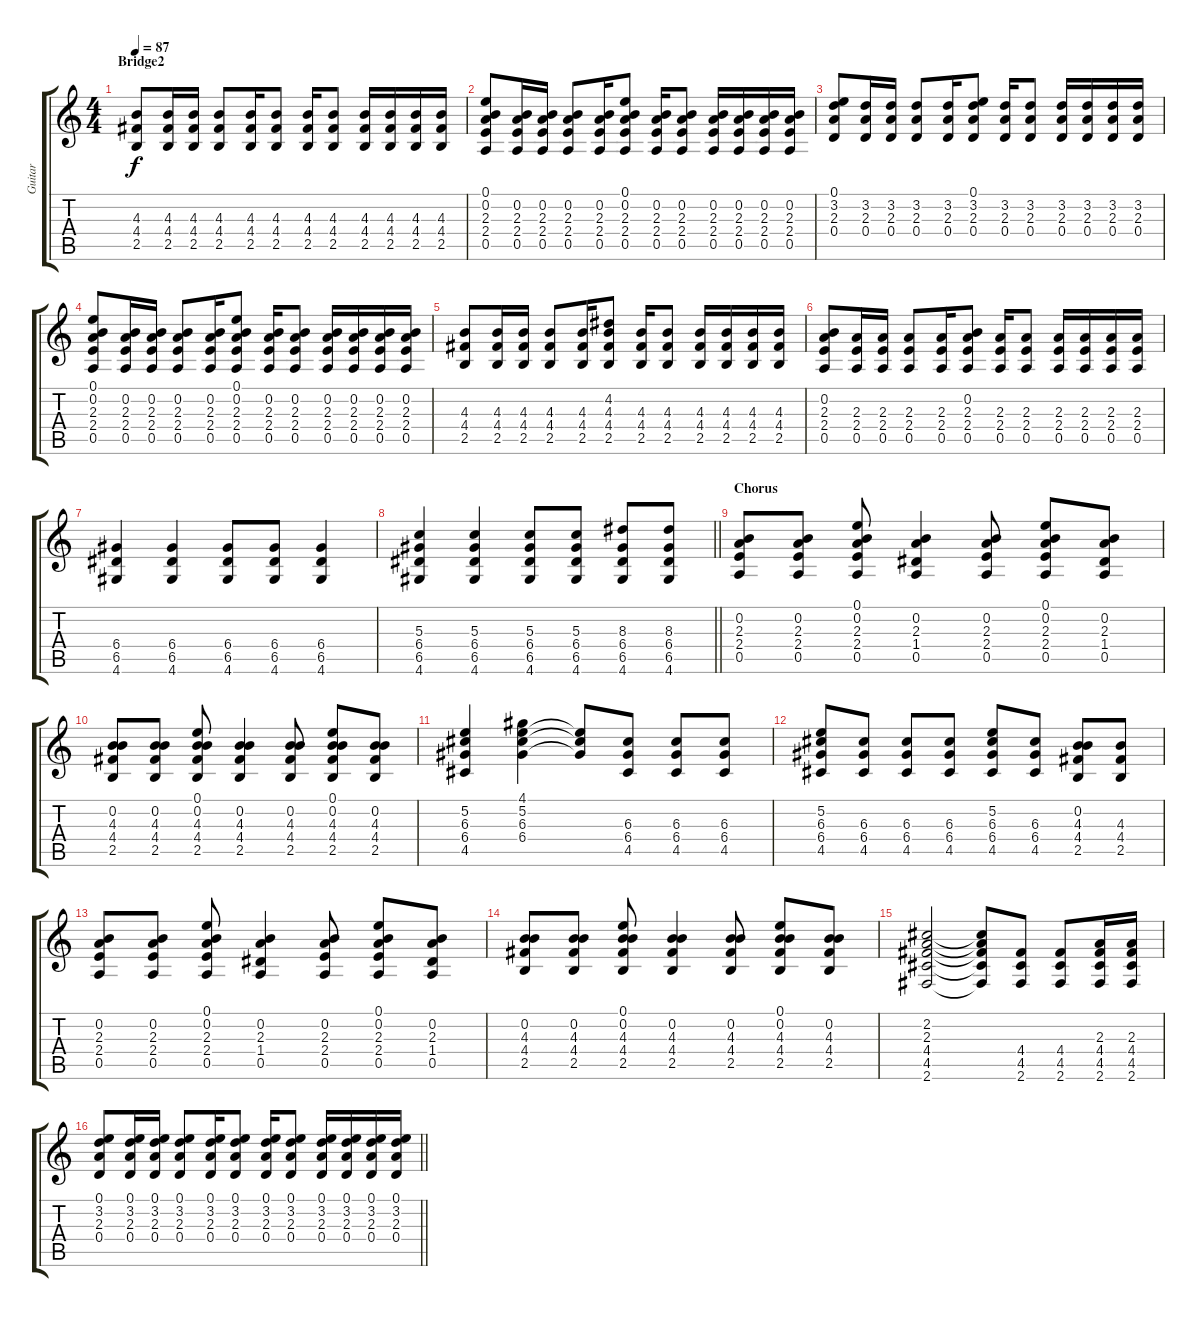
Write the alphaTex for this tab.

\track ("Guitar" "Guitar") {instrument electricguitarjazz}
\staff {score tabs}
\tuning (E4 B3 G3 D3 A2 E2) {hide}
\ts (4 4)
\section ("" "Bridge2")
\tempo 87
\clef g2
\ks c
(4.3 4.4 2.5).8{dy f} (4.3 4.4 2.5).16 (4.3 4.4 2.5).16 (4.3 4.4 2.5).8 (4.3 4.4 2.5).16 (4.3 4.4 2.5).8 (4.3 4.4 2.5).16 (4.3 4.4 2.5).8 (4.3 4.4 2.5).16 (4.3 4.4 2.5).16 (4.3 4.4 2.5).16 (4.3 4.4 2.5).16 |
(0.1 0.2 2.3 2.4 0.5).8 (0.2 2.3 2.4 0.5).16 (0.2 2.3 2.4 0.5).16 (0.2 2.3 2.4 0.5).8 (0.2 2.3 2.4 0.5).16 (0.1 0.2 2.3 2.4 0.5).8 (0.2 2.3 2.4 0.5).16 (0.2 2.3 2.4 0.5).8 (0.2 2.3 2.4 0.5).16 (0.2 2.3 2.4 0.5).16 (0.2 2.3 2.4 0.5).16 (0.2 2.3 2.4 0.5).16 |
(0.1 3.2 2.3 0.4).8 (3.2 2.3 0.4).16 (3.2 2.3 0.4).16 (3.2 2.3 0.4).8 (3.2 2.3 0.4).16 (0.1 3.2 2.3 0.4).8 (3.2 2.3 0.4).16 (3.2 2.3 0.4).8 (3.2 2.3 0.4).16 (3.2 2.3 0.4).16 (3.2 2.3 0.4).16 (3.2 2.3 0.4).16 |
(0.1 0.2 2.3 2.4 0.5).8 (0.2 2.3 2.4 0.5).16 (0.2 2.3 2.4 0.5).16 (0.2 2.3 2.4 0.5).8 (0.2 2.3 2.4 0.5).16 (0.1 0.2 2.3 2.4 0.5).8 (0.2 2.3 2.4 0.5).16 (0.2 2.3 2.4 0.5).8 (0.2 2.3 2.4 0.5).16 (0.2 2.3 2.4 0.5).16 (0.2 2.3 2.4 0.5).16 (0.2 2.3 2.4 0.5).16 |
(4.3 4.4 2.5).8 (4.3 4.4 2.5).16 (4.3 4.4 2.5).16 (4.3 4.4 2.5).8 (4.3 4.4 2.5).16 (4.2 4.3 4.4 2.5).8 (4.3 4.4 2.5).16 (4.3 4.4 2.5).8 (4.3 4.4 2.5).16 (4.3 4.4 2.5).16 (4.3 4.4 2.5).16 (4.3 4.4 2.5).16 |
(0.2 2.3 2.4 0.5).8 (2.3 2.4 0.5).16 (2.3 2.4 0.5).16 (2.3 2.4 0.5).8 (2.3 2.4 0.5).16 (0.2 2.3 2.4 0.5).8 (2.3 2.4 0.5).16 (2.3 2.4 0.5).8 (2.3 2.4 0.5).16 (2.3 2.4 0.5).16 (2.3 2.4 0.5).16 (2.3 2.4 0.5).16 |
(6.4 6.5 4.6).4 (6.4 6.5 4.6).4 (6.4 6.5 4.6).8 (6.4 6.5 4.6).8 (6.4 6.5 4.6).4 |
\barLineRight lightlight
(5.3 6.4 6.5 4.6).4 (5.3 6.4 6.5 4.6).4 (5.3 6.4 6.5 4.6).8 (5.3 6.4 6.5 4.6).8 (8.3 6.4 6.5 4.6).8 (8.3 6.4 6.5 4.6).8 |
\section ("" "Chorus")
(0.2 2.3 2.4 0.5).8 (0.2 2.3 2.4 0.5).8 (0.1 0.2 2.3 2.4 0.5).8 (0.2 2.3 1.4 0.5).4 (0.2 2.3 2.4 0.5).8 (0.1 0.2 2.3 2.4 0.5).8 (0.2 2.3 1.4 0.5).8 |
(0.2 4.3 4.4 2.5).8 (0.2 4.3 4.4 2.5).8 (0.1 0.2 4.3 4.4 2.5).8 (0.2 4.3 4.4 2.5).4 (0.2 4.3 4.4 2.5).8 (0.1 0.2 4.3 4.4 2.5).8 (0.2 4.3 4.4 2.5).8 |
(5.2 6.3 6.4 4.5).4 (4.1 5.2 6.3 6.4).4 (5.2{t} 6.3{t} 6.4{t}).8 (6.3 6.4 4.5).8 (6.3 6.4 4.5).8 (6.3 6.4 4.5).8 |
(5.2 6.3 6.4 4.5).8 (6.3 6.4 4.5).8 (6.3 6.4 4.5).8 (6.3 6.4 4.5).8 (5.2 6.3 6.4 4.5).8 (6.3 6.4 4.5).8 (0.2 4.3 4.4 2.5).8 (4.3 4.4 2.5).8 |
(0.2 2.3 2.4 0.5).8 (0.2 2.3 2.4 0.5).8 (0.1 0.2 2.3 2.4 0.5).8 (0.2 2.3 1.4 0.5).4 (0.2 2.3 2.4 0.5).8 (0.1 0.2 2.3 2.4 0.5).8 (0.2 2.3 1.4 0.5).8 |
(0.2 4.3 4.4 2.5).8 (0.2 4.3 4.4 2.5).8 (0.1 0.2 4.3 4.4 2.5).8 (0.2 4.3 4.4 2.5).4 (0.2 4.3 4.4 2.5).8 (0.1 0.2 4.3 4.4 2.5).8 (0.2 4.3 4.4 2.5).8 |
(2.2 2.3 4.4 4.5 2.6).2 (2.2{t} 2.3{t} 4.4{t} 4.5{t} 2.6{t}).8 (4.4 4.5 2.6).8 (4.4 4.5 2.6).8 (2.3 4.4 4.5 2.6).16 (2.3 4.4 4.5 2.6).16 |
\barLineRight lightlight
(0.1 3.2 2.3 0.4).8 (0.1 3.2 2.3 0.4).16 (0.1 3.2 2.3 0.4).16 (0.1 3.2 2.3 0.4).8 (0.1 3.2 2.3 0.4).16 (0.1 3.2 2.3 0.4).8 (0.1 3.2 2.3 0.4).16 (0.1 3.2 2.3 0.4).8 (0.1 3.2 2.3 0.4).16 (0.1 3.2 2.3 0.4).16 (0.1 3.2 2.3 0.4).16 (0.1 3.2 2.3 0.4).16
